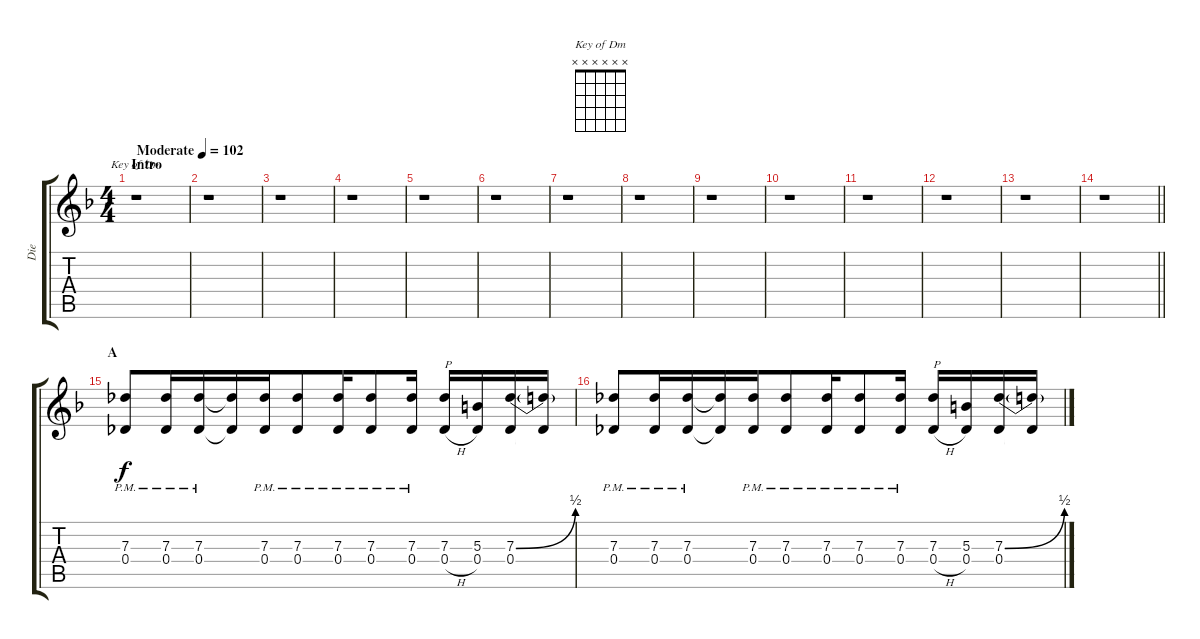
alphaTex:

\track ("Die" "Die") {instrument distortionguitar}
\staff {score tabs}
\tuning (Eb4 Bb3 Gb3 Db3 Ab2 Db2) {hide}
\chord ("Key of Dm" x x x x x x)
\ts (4 4)
\section ("" "Intro")
\tempo (102 "Moderate")
\clef g2
\ks f
r.1{ch "Key of Dm" dy f instrument distortionguitar} |
r.1 |
r.1 |
r.1 |
r.1 |
r.1 |
r.1 |
r.1 |
r.1 |
r.1 |
r.1 |
r.1 |
r.1 |
\barLineRight lightlight
r.1 |
\section ("" "A")
(7.3{pm} 0.4{pm}).8 (7.3{pm} 0.4{pm}).16{beam merge} (7.3{pm} 0.4{pm}).16{beam merge} (7.3{t} 0.4{t}).16{beam merge} (7.3{pm} 0.4{pm}).16{beam merge} (7.3{pm} 0.4{pm}).8{beam merge} (7.3{pm} 0.4{pm}).16 (7.3{pm} 0.4{pm}).8 (7.3{pm} 0.4{pm}).16 (7.3 0.4{h}).16{txt "P" beam merge} (5.3 0.4).16 (7.3{be (bend 0 0 60 2)} 0.4).16 (7.3{t} 0.4{t}).16 |
(7.3{pm} 0.4{pm}).8 (7.3{pm} 0.4{pm}).16{beam merge} (7.3{pm} 0.4{pm}).16{beam merge} (7.3{t} 0.4{t}).16{beam merge} (7.3{pm} 0.4{pm}).16{beam merge} (7.3{pm} 0.4{pm}).8{beam merge} (7.3{pm} 0.4{pm}).16 (7.3{pm} 0.4{pm}).8 (7.3{pm} 0.4{pm}).16 (7.3 0.4{h}).16{txt "P" beam merge} (5.3 0.4).16 (7.3{be (bend 0 0 60 2)} 0.4).16 (7.3{t} 0.4{t}).16
